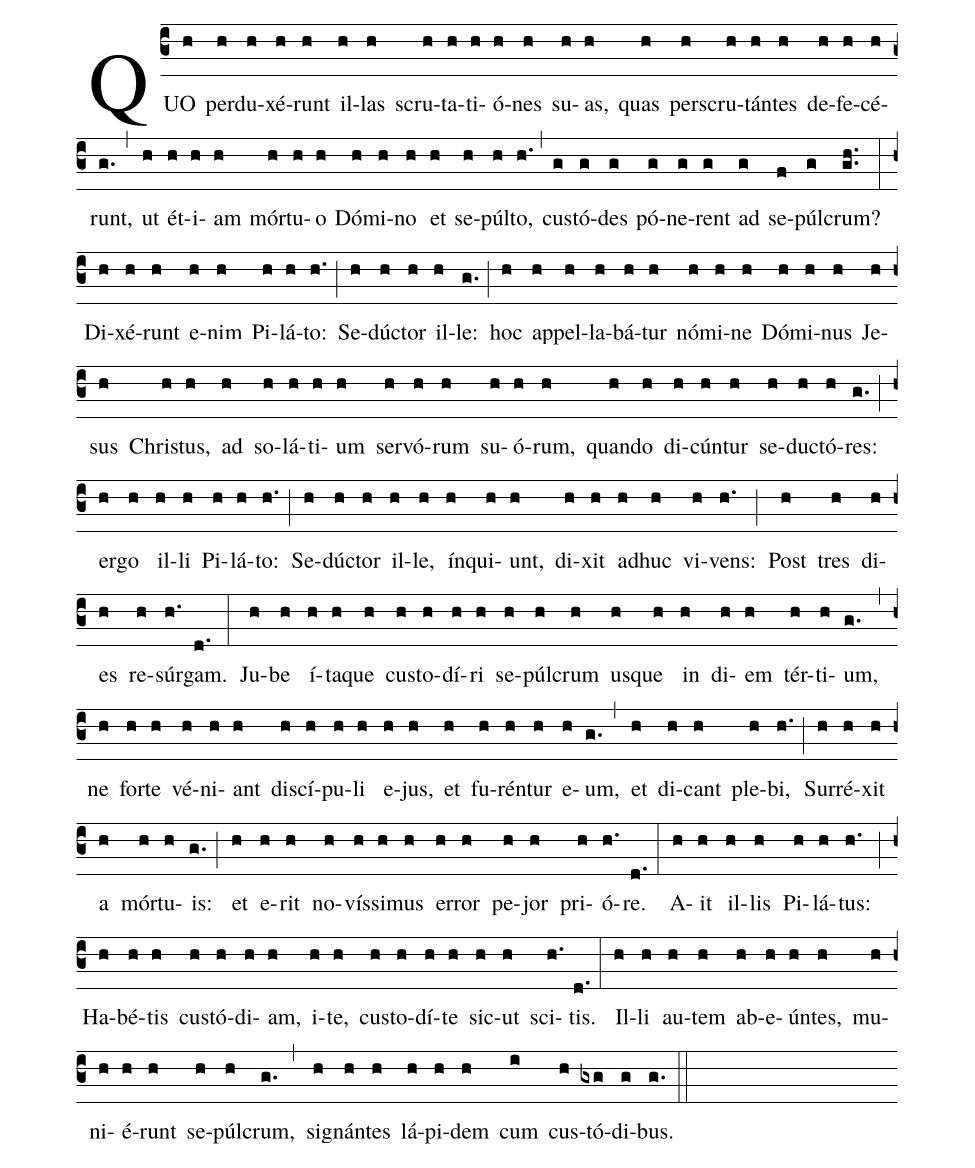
%%
(c3) QUO(h) per(h)du(h)xé(h)runt(h) il(h)las(h) scru(h)ta(h)ti(h)ó(h)nes(h) su(h)as,(h) quas(h) per(h)scru(h)tán(h)tes(h) de(h)fe(h)cé(h)runt,(g.) (,)
ut(h) ét(h)i(h)am(h) mór(h)tu(h)o(h) Dó(h)mi(h)no(h) et(h) se(h)púl(h)to,(h.) (,)
cus(g)tó(g)des(g) pó(g)ne(g)rent(g) ad(g) se(f)púl(g)crum?(gh..) (:)
Di(h)xé(h)runt(h) e(h)nim(h) Pi(h)lá(h)to:(h.) (;)
Se(h)dú(h)ctor(h) il(h)le:(g.) (;)
hoc(h) ap(h)pel(h)la(h)bá(h)tur(h) nó(h)mi(h)ne(h) Dó(h)mi(h)nus(h) Je(h)sus(h) Chri(h)stus,(h) ad(h) so(h)lá(h)ti(h)um(h) ser(h)vó(h)rum(h) su(h)ó(h)rum,(h) quan(h)do(h) di(h)cún(h)tur(h) se(h)duc(h)tó(h)res:(g.) (;)
er(h)go(h) il(h)li(h) Pi(h)lá(h)to:(h.) (;)
Se(h)dú(h)ctor(h) il(h)le,(h) ín(h)qui(h)unt,(h) di(h)xit(h) ad(h)huc(h) vi(h)vens:(h.) (;)
Post(h) tres(h) di(h)es(h) re(h)súr(h.)gam.(d.) (:)
Ju(h)be(h) í(h)ta(h)que(h) cus(h)to(h)dí(h)ri(h) se(h)púl(h)crum(h) us(h)que(h) in(h) di(h)em(h) tér(h)ti(h)um,(g.) (,)
ne(h) for(h)te(h) vé(h)ni(h)ant(h) di(h)scí(h)pu(h)li(h) e(h)jus,(h) et(h) fu(h)rén(h)tur(h) e(h)um,(g.) (,)
et(h) di(h)cant(h) ple(h)bi,(h.) (;)
Sur(h)ré(h)xit(h) a(h) mór(h)tu(h)is:(g.) (;)
et(h) e(h)rit(h) no(h)vís(h)si(h)mus(h) er(h)ror(h) pe(h)jor(h) pri(h)ó(h.)re.(d.) (:)
A(h)it(h) il(h)lis(h) Pi(h)lá(h)tus:(h.) (;)
Ha(h)bé(h)tis(h) cus(h)tó(h)di(h)am,(h) i(h)te,(h) cus(h)to(h)dí(h)te(h) sic(h)ut(h) sci(h.)tis.(d.) (:)
Il(h)li(h) au(h)tem(h) ab(h)e(h)ún(h)tes,(h) mu(h)ni(h)é(h)runt(h) se(h)púl(h)crum,(g.) (,)
si(h)gnán(h)tes(h) lá(h)pi(h)dem(h) cum(i) cus(h)tó(gxg)di(g)bus.(g.) (::)
